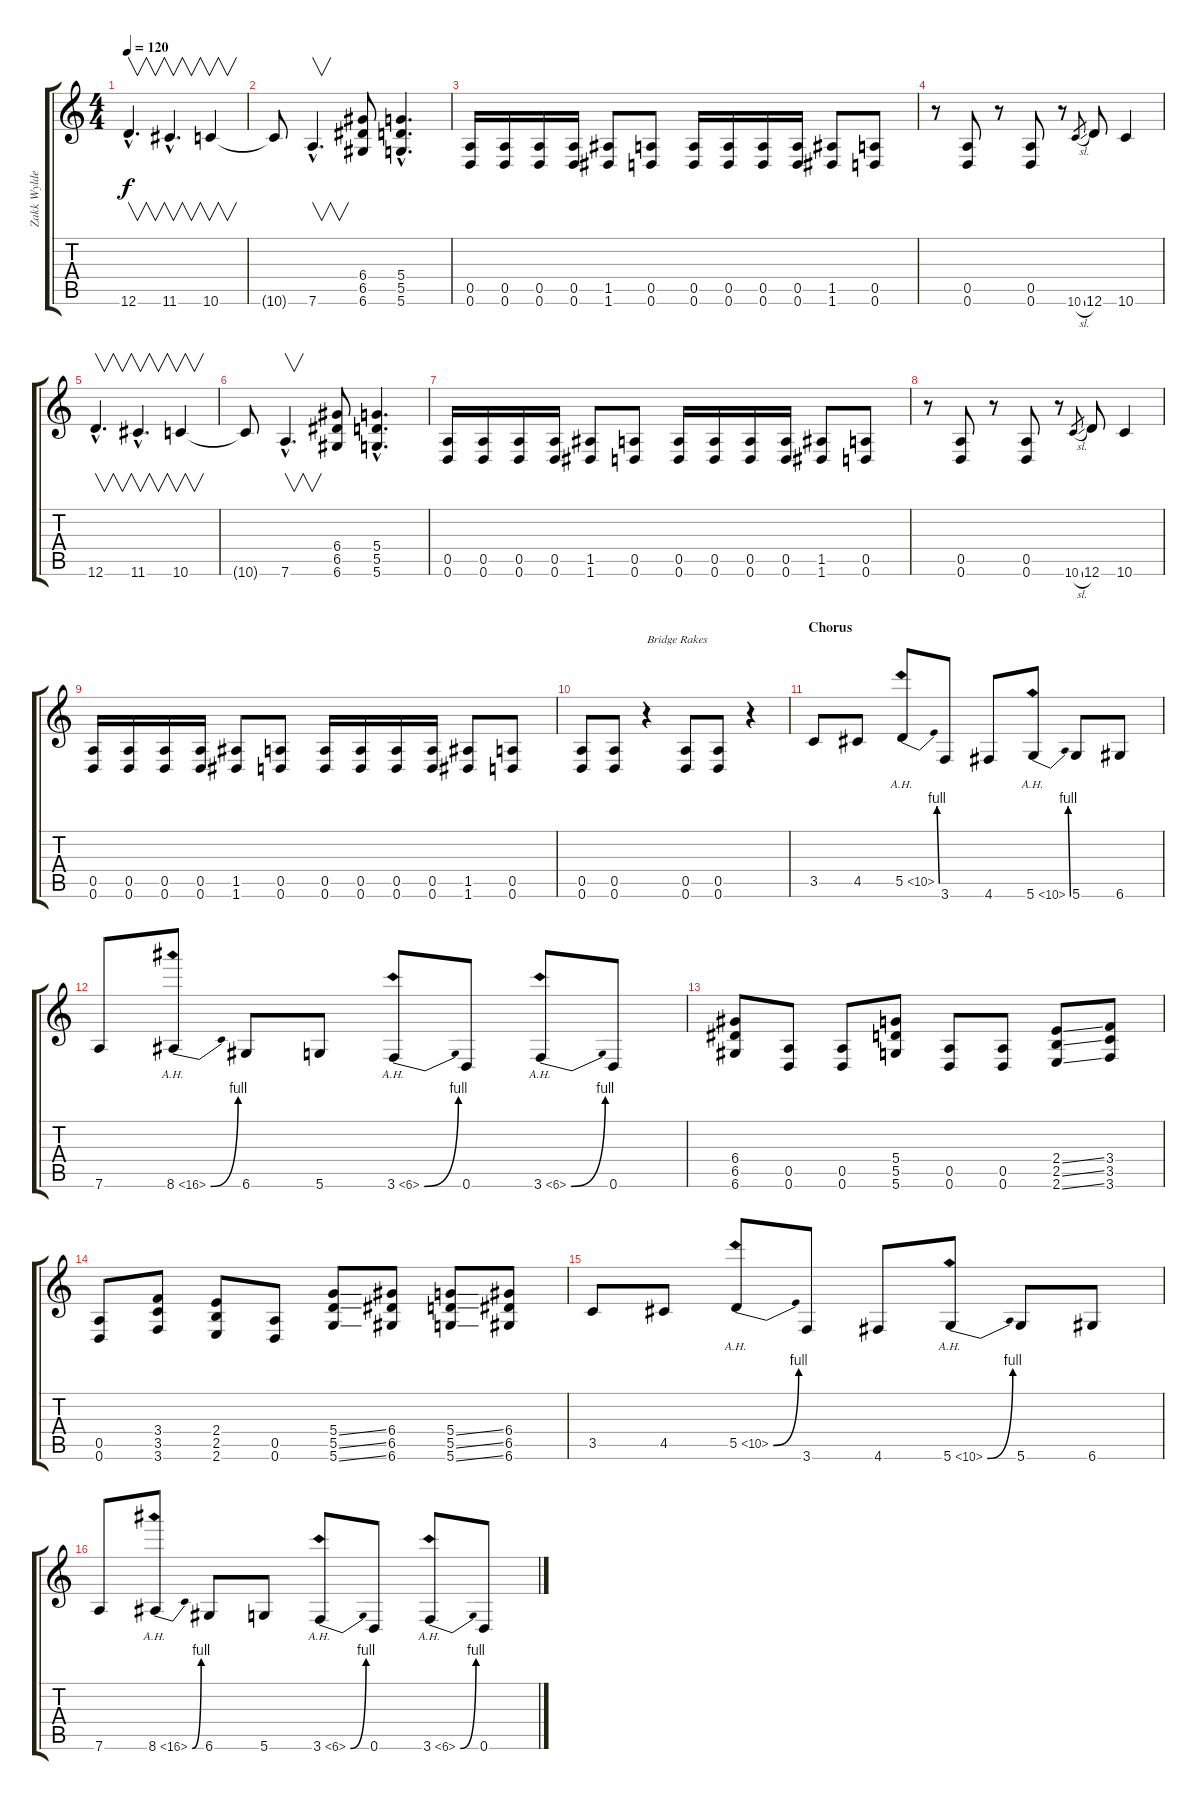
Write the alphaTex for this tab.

\track ("Zakk Wylde" "Zakk Wylde") {instrument distortionguitar}
\staff {score tabs}
\tuning (E4 B3 G3 D3 A2 D2) {hide}
\ts (4 4)
\tempo 120
\clef g2
\ks c
12.6{hac}.4{v d dy f} 11.6{hac}.4{v d} 10.6.4{v} |
10.6{t}.8 7.6{hac}.4{v d} (6.4 6.5 6.6).8 (5.4{hac} 5.5{hac} 5.6{hac}).4{d} |
(0.5 0.6).16 (0.5 0.6).16 (0.5 0.6).16 (0.5 0.6).16 (1.5 1.6).8 (0.5 0.6).8 (0.5 0.6).16 (0.5 0.6).16 (0.5 0.6).16 (0.5 0.6).16 (1.5 1.6).8 (0.5 0.6).8 |
r.8 (0.5 0.6).8 r.8 (0.5 0.6).8 r.8 10.6{sl}.8{gr} 12.6.8 10.6.4 |
12.6{hac}.4{v d} 11.6{hac}.4{v d} 10.6.4{v} |
10.6{t}.8 7.6{hac}.4{v d} (6.4 6.5 6.6).8 (5.4{hac} 5.5{hac} 5.6{hac}).4{d} |
(0.5 0.6).16 (0.5 0.6).16 (0.5 0.6).16 (0.5 0.6).16 (1.5 1.6).8 (0.5 0.6).8 (0.5 0.6).16 (0.5 0.6).16 (0.5 0.6).16 (0.5 0.6).16 (1.5 1.6).8 (0.5 0.6).8 |
r.8 (0.5 0.6).8 r.8 (0.5 0.6).8 r.8 10.6{sl}.8{gr} 12.6.8 10.6.4 |
(0.5 0.6).16 (0.5 0.6).16 (0.5 0.6).16 (0.5 0.6).16 (1.5 1.6).8 (0.5 0.6).8 (0.5 0.6).16 (0.5 0.6).16 (0.5 0.6).16 (0.5 0.6).16 (1.5 1.6).8 (0.5 0.6).8 |
(0.5 0.6).8 (0.5 0.6).8 r.4{txt "Bridge Rakes"} (0.5 0.6).8 (0.5 0.6).8 r.4 |
\section ("" "Chorus")
3.5.8 4.5.8 5.5{be (bend 0 0 60 4) ah 5}.8 3.6.8 4.6.8 5.6{be (bend 0 0 60 4) ah 5}.8 5.6.8 6.6.8 |
7.6.8 8.6{be (bend 0 0 60 4) ah 8}.8 6.6.8 5.6.8 3.6{be (bend 0 0 60 4) ah 3}.8 0.6.8 3.6{be (bend 0 0 60 4) ah 3}.8 0.6.8 |
(6.4 6.5 6.6).8 (0.5 0.6).8 (0.5 0.6).8 (5.4 5.5 5.6).8 (0.5 0.6).8 (0.5 0.6).8 (2.4{ss} 2.5{ss} 2.6{ss}).8 (3.4 3.5 3.6).8 |
(0.5 0.6).8 (3.4 3.5 3.6).8 (2.4 2.5 2.6).8 (0.5 0.6).8 (5.4{ss} 5.5{ss} 5.6{ss}).8 (6.4 6.5 6.6).8 (5.4{ss} 5.5{ss} 5.6{ss}).8 (6.4 6.5 6.6).8 |
3.5.8 4.5.8 5.5{be (bend 0 0 60 4) ah 5}.8 3.6.8 4.6.8 5.6{be (bend 0 0 60 4) ah 5}.8 5.6.8 6.6.8 |
7.6.8 8.6{be (bend 0 0 60 4) ah 8}.8 6.6.8 5.6.8 3.6{be (bend 0 0 60 4) ah 3}.8 0.6.8 3.6{be (bend 0 0 60 4) ah 3}.8 0.6.8
